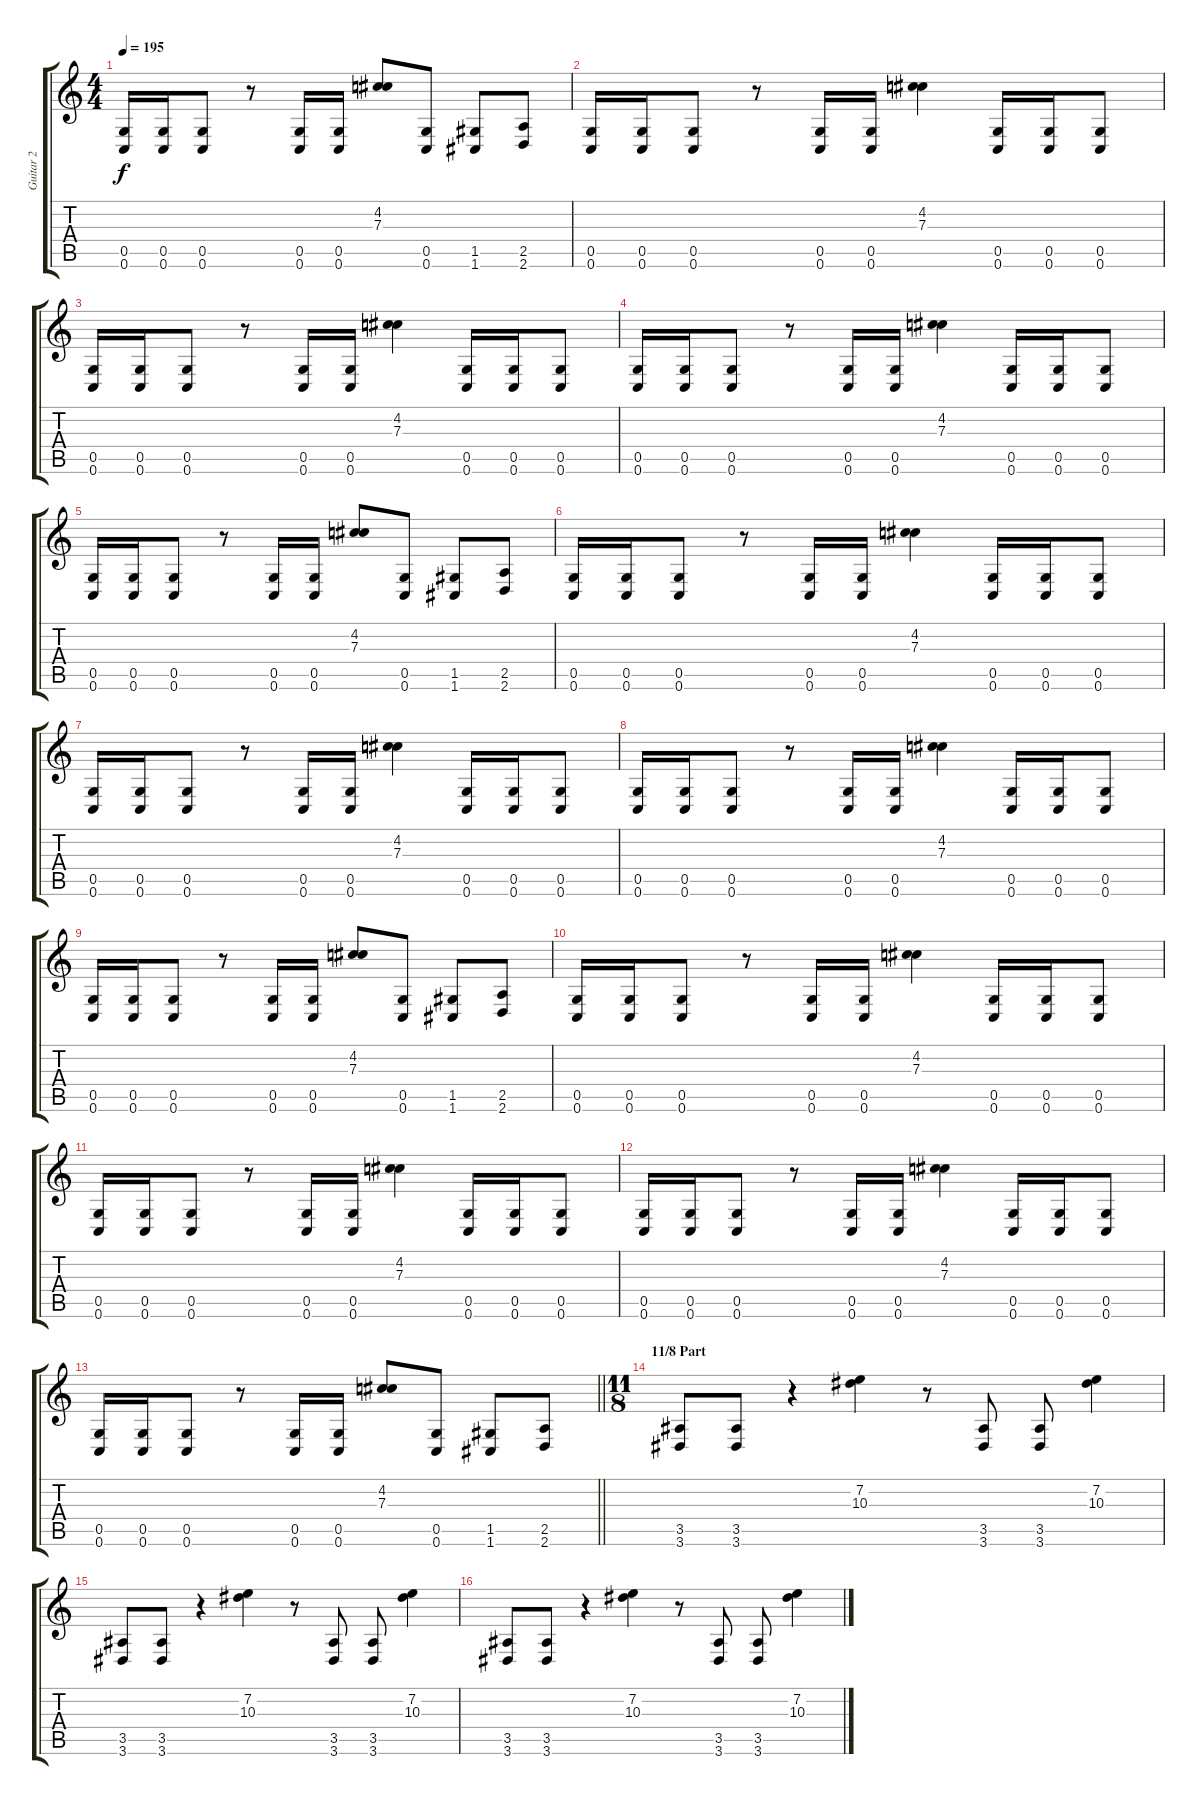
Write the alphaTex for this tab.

\track ("Guitar 2" "Guitar 2") {instrument distortionguitar}
\staff {score tabs}
\tuning (D4 A3 F3 C3 G2 C2) {hide}
\ts (4 4)
\tempo 195
\clef g2
\ks c
(0.5 0.6).16{dy f} (0.5 0.6).16 (0.5 0.6).8 r.8 (0.5 0.6).16 (0.5 0.6).16 (4.2 7.3).8 (0.5 0.6).8 (1.5 1.6).8 (2.5 2.6).8 |
(0.5 0.6).16 (0.5 0.6).16 (0.5 0.6).8 r.8 (0.5 0.6).16 (0.5 0.6).16 (4.2 7.3).4 (0.5 0.6).16 (0.5 0.6).16 (0.5 0.6).8 |
(0.5 0.6).16 (0.5 0.6).16 (0.5 0.6).8 r.8 (0.5 0.6).16 (0.5 0.6).16 (4.2 7.3).4 (0.5 0.6).16 (0.5 0.6).16 (0.5 0.6).8 |
(0.5 0.6).16 (0.5 0.6).16 (0.5 0.6).8 r.8 (0.5 0.6).16 (0.5 0.6).16 (4.2 7.3).4 (0.5 0.6).16 (0.5 0.6).16 (0.5 0.6).8 |
(0.5 0.6).16 (0.5 0.6).16 (0.5 0.6).8 r.8 (0.5 0.6).16 (0.5 0.6).16 (4.2 7.3).8 (0.5 0.6).8 (1.5 1.6).8 (2.5 2.6).8 |
(0.5 0.6).16 (0.5 0.6).16 (0.5 0.6).8 r.8 (0.5 0.6).16 (0.5 0.6).16 (4.2 7.3).4 (0.5 0.6).16 (0.5 0.6).16 (0.5 0.6).8 |
(0.5 0.6).16 (0.5 0.6).16 (0.5 0.6).8 r.8 (0.5 0.6).16 (0.5 0.6).16 (4.2 7.3).4 (0.5 0.6).16 (0.5 0.6).16 (0.5 0.6).8 |
(0.5 0.6).16 (0.5 0.6).16 (0.5 0.6).8 r.8 (0.5 0.6).16 (0.5 0.6).16 (4.2 7.3).4 (0.5 0.6).16 (0.5 0.6).16 (0.5 0.6).8 |
(0.5 0.6).16 (0.5 0.6).16 (0.5 0.6).8 r.8 (0.5 0.6).16 (0.5 0.6).16 (4.2 7.3).8 (0.5 0.6).8 (1.5 1.6).8 (2.5 2.6).8 |
(0.5 0.6).16 (0.5 0.6).16 (0.5 0.6).8 r.8 (0.5 0.6).16 (0.5 0.6).16 (4.2 7.3).4 (0.5 0.6).16 (0.5 0.6).16 (0.5 0.6).8 |
(0.5 0.6).16 (0.5 0.6).16 (0.5 0.6).8 r.8 (0.5 0.6).16 (0.5 0.6).16 (4.2 7.3).4 (0.5 0.6).16 (0.5 0.6).16 (0.5 0.6).8 |
(0.5 0.6).16 (0.5 0.6).16 (0.5 0.6).8 r.8 (0.5 0.6).16 (0.5 0.6).16 (4.2 7.3).4 (0.5 0.6).16 (0.5 0.6).16 (0.5 0.6).8 |
\barLineRight lightlight
(0.5 0.6).16 (0.5 0.6).16 (0.5 0.6).8 r.8 (0.5 0.6).16 (0.5 0.6).16 (4.2 7.3).8 (0.5 0.6).8 (1.5 1.6).8 (2.5 2.6).8 |
\ts (11 8)
\section ("" "11/8 Part")
(3.5 3.6).8 (3.5 3.6).8 r.4 (7.2 10.3).4 r.8 (3.5 3.6).8 (3.5 3.6).8 (7.2 10.3).4 |
(3.5 3.6).8 (3.5 3.6).8 r.4 (7.2 10.3).4 r.8 (3.5 3.6).8 (3.5 3.6).8 (7.2 10.3).4 |
(3.5 3.6).8 (3.5 3.6).8 r.4 (7.2 10.3).4 r.8 (3.5 3.6).8 (3.5 3.6).8 (7.2 10.3).4
